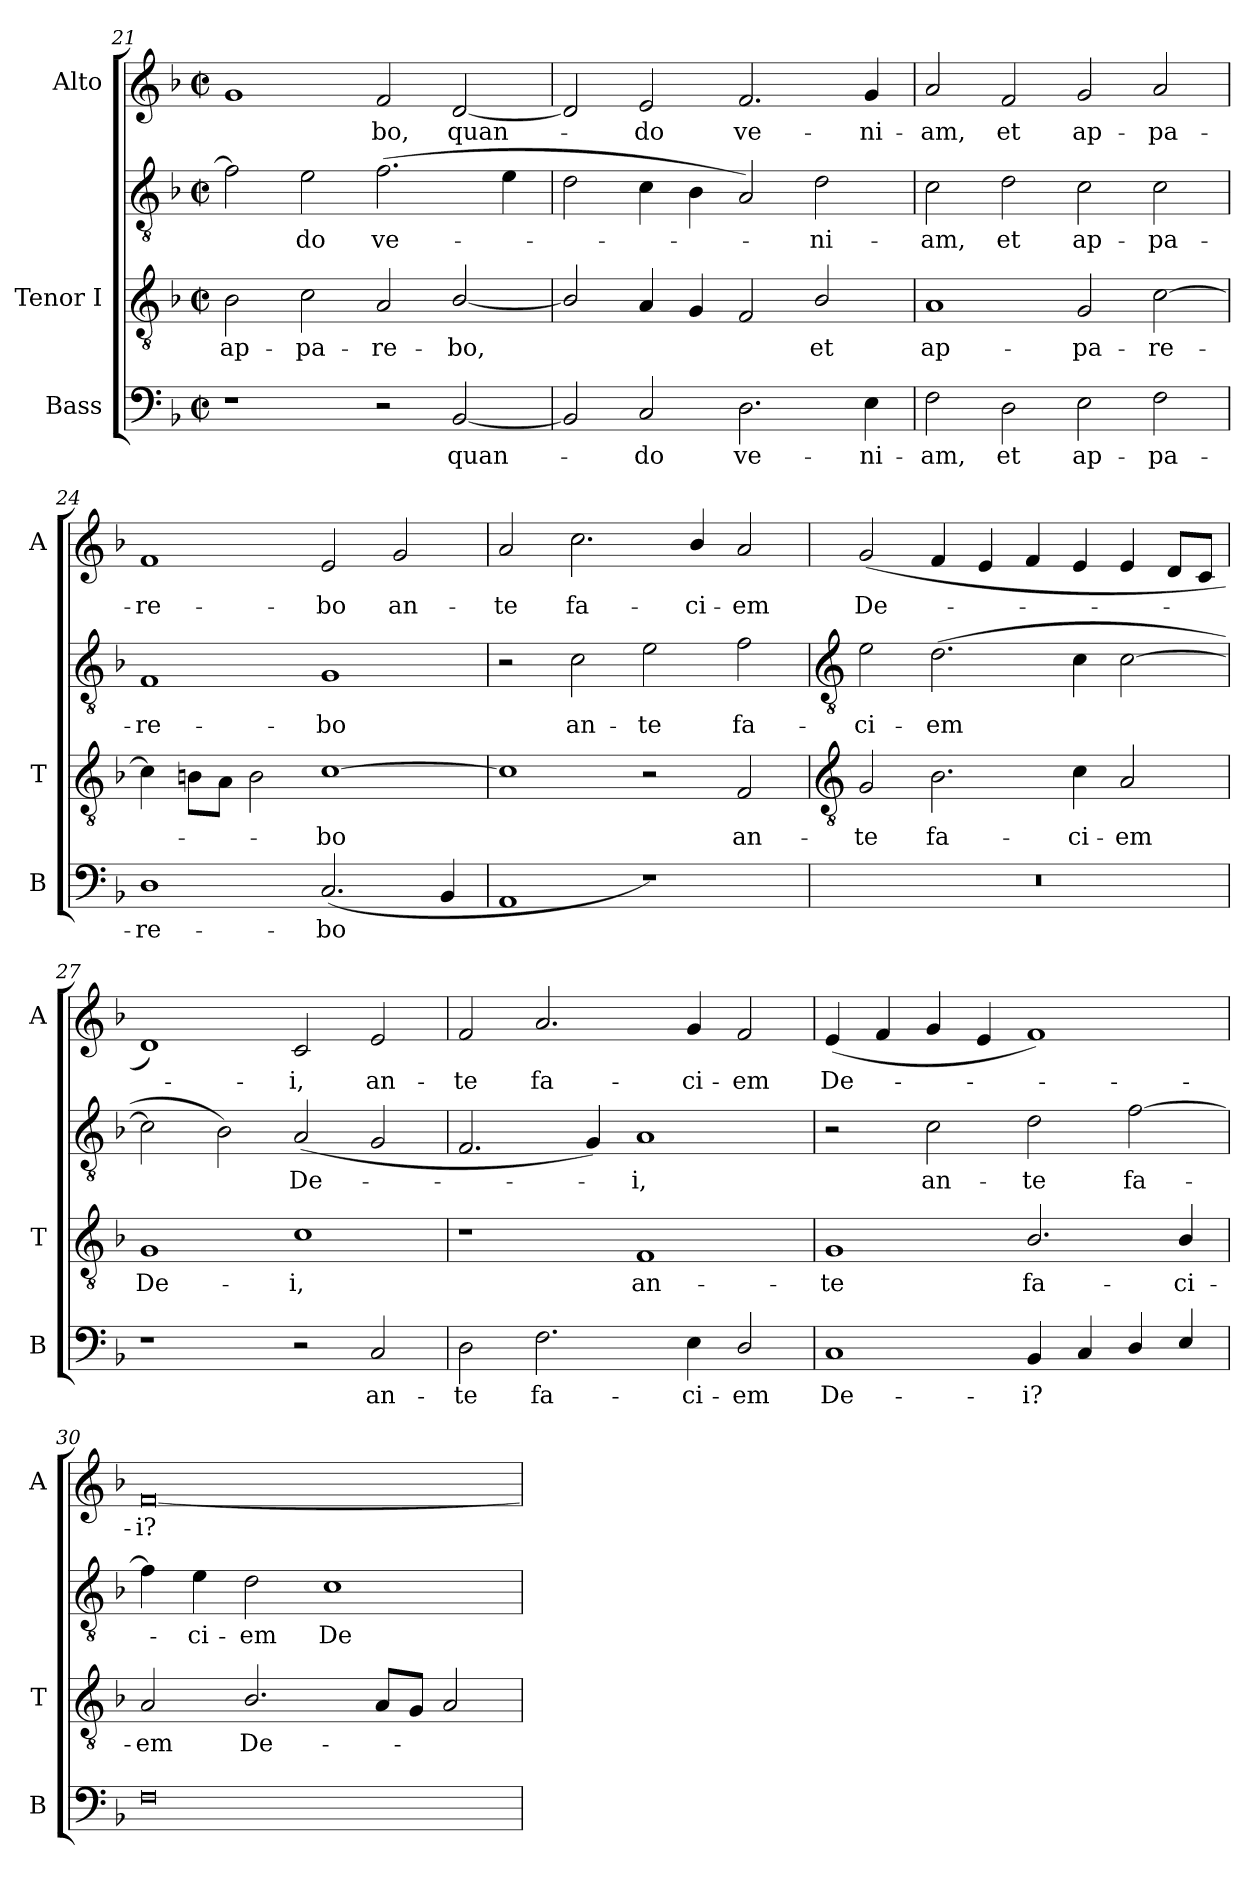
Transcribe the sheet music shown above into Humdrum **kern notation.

**kern	**text	**kern	**text	**kern	**text	**kern	**text
*part3	*part3	*part2	*part2	*part2	*part2	*part1	*part1
*staff4	*staff4	*staff3	*staff3	*staff2	*staff2	*staff1	*staff1
*I"Bass	*	*I"Tenor I	*	*	*	*I"Alto	*
*I'B	*	*I'T	*	*	*	*I'A	*
*clefF4	*	*clefGv2	*	*clefGv2	*	*clefG2	*
*k[b-]	*	*k[b-]	*	*k[b-]	*	*k[b-]	*
*F:	*	*F:	*	*F:	*	*F:	*
*M4/2	*	*M4/2	*	*M4/2	*	*M4/2	*
*met(c|)	*	*met(c|)	*	*met(c|)	*	*met(c|)	*
=21	=21	=21	=21	=21	=21	=21	=21
!	!	!	!LO:LY:b	!	!	!	!
1r	.	2B-	ap-	2f]	.	1g	.
!	!	!	!LO:LY:b	!	!LO:LY:b	!	!
.	.	2c	-pa-	2e	do	.	.
!	!	!	!LO:LY:b	!	!LO:LY:b	!	!LO:LY:b
2r	.	2A	-re-	(>2.f	ve-	2f	bo,
!	!LO:LY:b	!	!LO:LY:b	!	!	!	!LO:LY:b
[2BB-	quan-	[2B-/	-bo,	.	.	[2d	quan-
.	.	.	.	4e	.	.	.
=22	=22	=22	=22	=22	=22	=22	=22
2BB-]	.	2B-/]	.	2d	.	2d]	.
!	!LO:LY:b	!	!	!	!	!	!LO:LY:b
2C	do	4A	.	4c	.	2e	do
.	.	4G	.	4B-	.	.	.
!	!LO:LY:b	!	!	!	!	!	!LO:LY:b
2.D	ve-	2F	.	2A)	.	2.f	ve-
!	!	!	!LO:LY:b	!	!LO:LY:b	!	!
.	.	2B-/	-et	2d	ni-	.	.
!	!LO:LY:b	!	!	!	!	!	!LO:LY:b
4E	-ni-	.	.	.	.	4g	-ni-
=23	=23	=23	=23	=23	=23	=23	=23
!	!LO:LY:b	!	!LO:LY:b	!	!LO:LY:b	!	!LO:LY:b
2F	-am,	1A	-ap-	2c	am,	2a	-am,
!	!LO:LY:b	!	!	!	!LO:LY:b	!	!LO:LY:b
2D	et	.	.	2d	et	2f	et
!	!LO:LY:b	!	!LO:LY:b	!	!LO:LY:b	!	!LO:LY:b
2E	ap-	2G	-pa-	2c	ap-	2g	ap-
!	!LO:LY:b	!	!LO:LY:b	!	!LO:LY:b	!	!LO:LY:b
2F	-pa-	[2c	-re-	2c	-pa-	2a	-pa-
=24	=24	=24	=24	=24	=24	=24	=24
!	!LO:LY:b	!	!	!	!LO:LY:b	!	!LO:LY:b
1D	-re-	4c]	.	1F	re-	1f	-re-
.	.	8Bn\L	.	.	.	.	.
.	.	8A\J	.	.	.	.	.
.	.	2B	.	.	.	.	.
!	!LO:LY:b	!	!LO:LY:b	!	!LO:LY:b	!	!LO:LY:b
(<2.C	-bo	[1c	bo	1G	-bo	2e	-bo
!	!	!	!	!	!	!	!LO:LY:b
.	.	.	.	.	.	2g	an-
4BB-	.	.	.	.	.	.	.
=25	=25	=25	=25	=25	=25	=25	=25
!	!	!	!	!	!	!	!LO:LY:b
1AA	.	1c]	.	2r	.	2a	-te
!	!	!	!	!	!LO:LY:b	!	!LO:LY:b
.	.	.	.	2c	an-	2.cc	fa-
!	!	!	!	!	!LO:LY:b	!	!
1r)	.	2r	.	2e	-te	.	.
!	!	!	!	!	!	!	!LO:LY:b
.	.	.	.	.	.	4b-/	-ci-
!	!	!	!LO:LY:b	!	!LO:LY:b	!	!LO:LY:b
.	.	2F	-an-	2f	fa-	2a	-em
!!LO:LB:g=z
=26	=26	=26	=26	=26	=26	=26	=26
*	*	*clefGv2	*	*clefGv2	*	*	*
!	!	!	!LO:LY:b	!	!LO:LY:b	!	!LO:LY:b
0r	.	2G	te	2e	-ci-	(<2g	De-
!	!	!	!LO:LY:b	!	!LO:LY:b	!	!
.	.	2.B-	fa-	(>2.d	-em	4f	.
.	.	.	.	.	.	4e	.
.	.	.	.	.	.	4f	.
!	!	!	!LO:LY:b	!	!	!	!
.	.	4c	-ci-	4c	.	4e	.
!	!	!	!LO:LY:b	!	!	!	!
.	.	2A	-em	[2c	.	4e	.
.	.	.	.	.	.	8dL	.
.	.	.	.	.	.	8cJ	.
=27	=27	=27	=27	=27	=27	=27	=27
!	!	!	!LO:LY:b	!	!	!	!
1r	.	1G	De-	2c]	.	1d)	.
.	.	.	.	2B-)	.	.	.
!	!	!	!LO:LY:b	!	!LO:LY:b	!	!LO:LY:b
2r	.	1c	-i,	(<2A	De-	2c	i,
!	!LO:LY:b	!	!	!	!	!	!LO:LY:b
2C	an-	.	.	2G	.	2e	an-
=28	=28	=28	=28	=28	=28	=28	=28
!	!LO:LY:b	!	!	!	!	!	!LO:LY:b
2D	-te	1r	.	2.F	.	2f	-te
!	!LO:LY:b	!	!	!	!	!	!LO:LY:b
2.F	fa-	.	.	.	.	2.a	fa-
.	.	.	.	4G)	.	.	.
!	!	!	!LO:LY:b	!	!LO:LY:b	!	!
.	.	1F	an-	1A	i,	.	.
!	!LO:LY:b	!	!	!	!	!	!LO:LY:b
4E	-ci-	.	.	.	.	4g	-ci-
!	!LO:LY:b	!	!	!	!	!	!LO:LY:b
2D/	-em	.	.	.	.	2f	-em
=29	=29	=29	=29	=29	=29	=29	=29
!	!LO:LY:b	!	!LO:LY:b	!	!	!	!LO:LY:b
1C	De-	1G	te	2r	.	(<4e	De-
.	.	.	.	.	.	4f	.
!	!	!	!	!	!LO:LY:b	!	!
.	.	.	.	2c	-an-	4g	.
.	.	.	.	.	.	4e	.
!	!LO:LY:b	!	!LO:LY:b	!	!LO:LY:b	!	!
4BB-	-i?	2.B-/	fa-	2d	-te	1f)	.
4C	.	.	.	.	.	.	.
!	!	!	!	!	!LO:LY:b	!	!
4D/	.	.	.	[2f	fa-	.	.
!	!	!	!LO:LY:b	!	!	!	!
4E/	.	4B-/	-ci-	.	.	.	.
=30	=30	=30	=30	=30	=30	=30	=30
!	!	!	!LO:LY:b	!	!	!	!LO:LY:b
0F/	.	2A	-em	4f]	.	[0f	i?
!	!	!	!	!	!LO:LY:b	!	!
.	.	.	.	4e	-ci-	.	.
!	!	!	!LO:LY:b	!	!LO:LY:b	!	!
.	.	2.B-/	De-	2d	-em	.	.
!	!	!	!	!	!LO:LY:b	!	!
.	.	.	.	1c	De-	.	.
.	.	8AL	.	.	.	.	.
.	.	8GJ	.	.	.	.	.
.	.	2A	.	.	.	.	.
=	=	=	=	=	=	=	=
*-	*-	*-	*-	*-	*-	*-	*-
